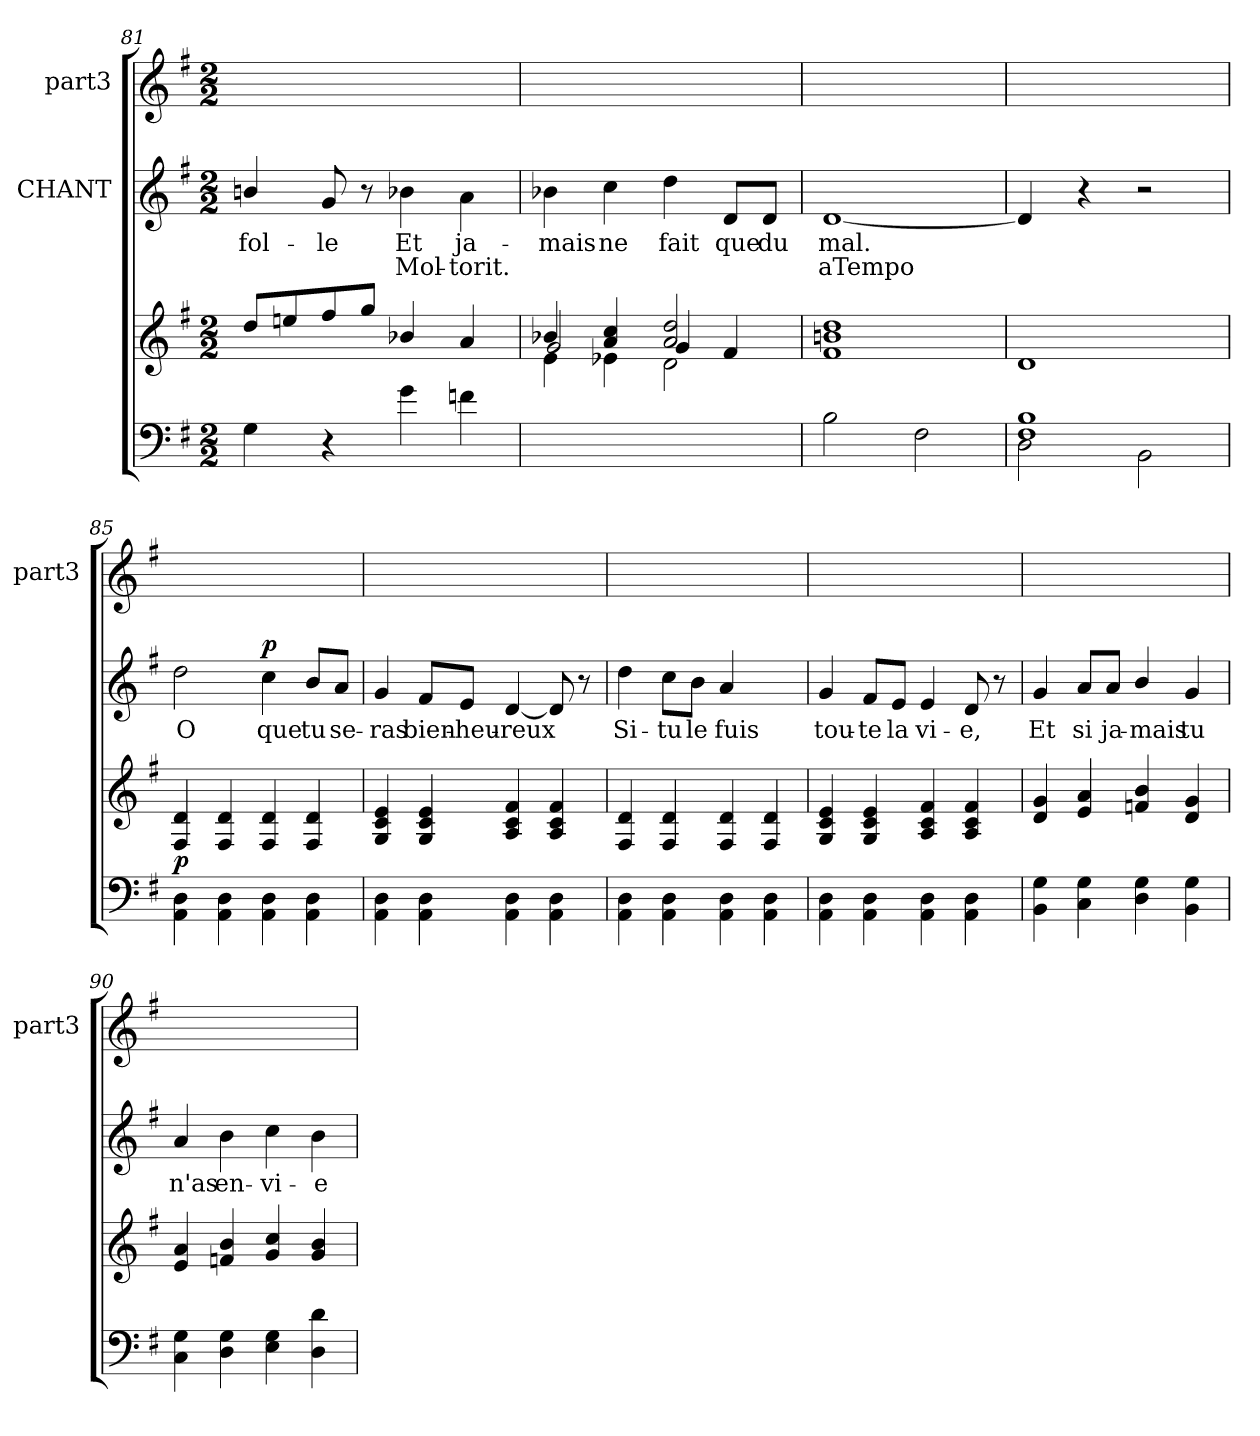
**kern	**kern	**dynam	**kern	**text	**text	**dynam	**kern
*part3	*part3	*part3	*part2	*part2	*part2	*part2	*part1
*staff4	*staff3	*staff3/4	*staff2	*staff2	*staff2	*staff2	*staff1
*	*	*	*I"CHANT	*	*	*	*I"part3
*	*	*	*	*	*	*	*I'part3
!!LO:LB:g=z
*clefF4	*clefG2	*	*clefG2	*	*	*	*clefG2
*k[f#]	*k[f#]	*	*k[f#]	*	*	*	*k[f#]
*M2/2	*M2/2	*	*M2/2	*	*	*	*M2/2
=81	=81	=81	=81	=81	=81	=81	=81
4Gi\	8ddj/L	.	4bnj/	fol-	.	.	1ryy
.	8eenj/	.	.	.	.	.	.
4r	8ff#j/	.	8gj/	le	.	.	.
.	8ggj/J	.	8r	.	.	.	.
4gi\	4b-Xj/	.	4b-Xj\	Et	Mol-	.	.
4fni\	4aj/	.	4aj\	ja-	torit.	.	.
=82	=82	=82	=82	=82	=82	=82	=82
*	*^	*	*	*	*	*	*
*	*	*^	*	*	*	*	*	*
1ryy	4b-Xj/	2gi/	4eZ\	.	4b-Xj\	mais	.	.	1ryy
.	4ccj/ 4aj/	.	4e-XZ\	.	4ccj\	ne	.	.	.
.	2ddj/ 2aj/	4gi/	2dZ\	.	4ddj\	fait	.	.	.
.	.	4f#i/	.	.	8dj/L	que	.	.	.
.	.	.	.	.	8dj/J	du	.	.	.
*	*v	*v	*v	*	*	*	*	*	*
=83	=83	=83	=83	=83	=83	=83	=83
2Bi\	1f#j/ 1ddj/ 1bnj/	.	[1dj/	mal.	aTempo	.	1ryy
2F#i\	.	.	.	.	.	.	.
=84	=84	=84	=84	=84	=84	=84	=84
*^	*	*	*	*	*	*	*
1F#i/ 1Bi/	2DZ\	1dj/	.	4dj/]	.	.	.	1ryy
.	.	.	.	4r	.	.	.	.
.	2BBZ\	.	.	2r	.	.	.	.
*v	*v	*	*	*	*	*	*	*
!!LO:LB:g=z
=85	=85	=85	=85	=85	=85	=85	=85
*	*^	*	*	*	*	*	*
*^	*	*	*	*	*	*	*	*
!	!	!	!	!LO:DY:a=2	!	!	!	!	!
*v	*v	*	*	*	*	*	*	*	*
4AAi\ 4Di\	1ryy	4dj/ 4F#j/	p	2ddj\	O	.	.	1ryy
4AAi\ 4Di\	.	4dj/ 4F#j/	.	.	.	.	.	.
!	!	!	!	!	!	!	!LO:DY:a	!
4AAi\ 4Di\	.	4dj/ 4F#j/	.	4ccj\	que	.	p	.
4AAi\ 4Di\	.	4dj/ 4F#j/	.	8bj/L	tu	.	.	.
.	.	.	.	8aj/J	se-	.	.	.
=86	=86	=86	=86	=86	=86	=86	=86	=86
4AAi\ 4Di\	1ryy	4ej/ 4cj/ 4Gj/	.	4gj/	ras	.	.	1ryy
4AAi\ 4Di\	.	4ej/ 4cj/ 4Gj/	.	8f#j/L	bien-	.	.	.
.	.	.	.	8ej/J	heu-	.	.	.
4AAi\ 4Di\	.	4f#j/ 4cj/ 4Aj/	.	[4dj/	reux	.	.	.
4AAi\ 4Di\	.	4f#j/ 4cj/ 4Aj/	.	8dj/]	.	.	.	.
.	.	.	.	8r	.	.	.	.
=87	=87	=87	=87	=87	=87	=87	=87	=87
4AAi\ 4Di\	1ryy	4dj/ 4F#j/	.	4ddj\	Si-	.	.	1ryy
4AAi\ 4Di\	.	4dj/ 4F#j/	.	8ccj\L	tu	.	.	.
.	.	.	.	8bj\J	le	.	.	.
4AAi\ 4Di\	.	4dj/ 4F#j/	.	4aj/	fuis	.	.	.
4AAi\ 4Di\	.	4dj/ 4F#j/	.	4ryy	.	.	.	.
=88	=88	=88	=88	=88	=88	=88	=88	=88
4AAi\ 4Di\	1ryy	4ej/ 4cj/ 4Gj/	.	4gj/	tou-	.	.	1ryy
4AAi\ 4Di\	.	4ej/ 4cj/ 4Gj/	.	8f#j/L	te	.	.	.
.	.	.	.	8ej/J	la	.	.	.
4AAi\ 4Di\	.	4f#j/ 4cj/ 4Aj/	.	4ej/	vi-	.	.	.
4AAi\ 4Di\	.	4f#j/ 4cj/ 4Aj/	.	8dj/	e,	.	.	.
.	.	.	.	8r	.	.	.	.
*	*v	*v	*	*	*	*	*	*
!!LO:PB:g=z
=89	=89	=89	=89	=89	=89	=89	=89
4BBi\ 4Gi\	4gj/ 4dj/	.	4gj/	Et	.	.	1ryy
4Ci\ 4Gi\	4aj/ 4ej/	.	8aj/L	si	.	.	.
.	.	.	8aj/J	ja-	.	.	.
4Di\ 4Gi\	4bj/ 4fnj/	.	4bj/	mais	.	.	.
4BBi\ 4Gi\	4gj/ 4dj/	.	4gj/	tu	.	.	.
=90	=90	=90	=90	=90	=90	=90	=90
4Ci\ 4Gi\	4aj/ 4ej/	.	4aj/	n'as	.	.	1ryy
4Di\ 4Gi\	4bj/ 4fnj/	.	4bj\	en-	.	.	.
4Gi\ 4Ei\	4ccj/ 4gj/	.	4ccj\	vi-	.	.	.
4Di\ 4di\	4gj/ 4bj/	.	4bj\	e	.	.	.
=	=	=	=	=	=	=	=
*-	*-	*-	*-	*-	*-	*-	*-
